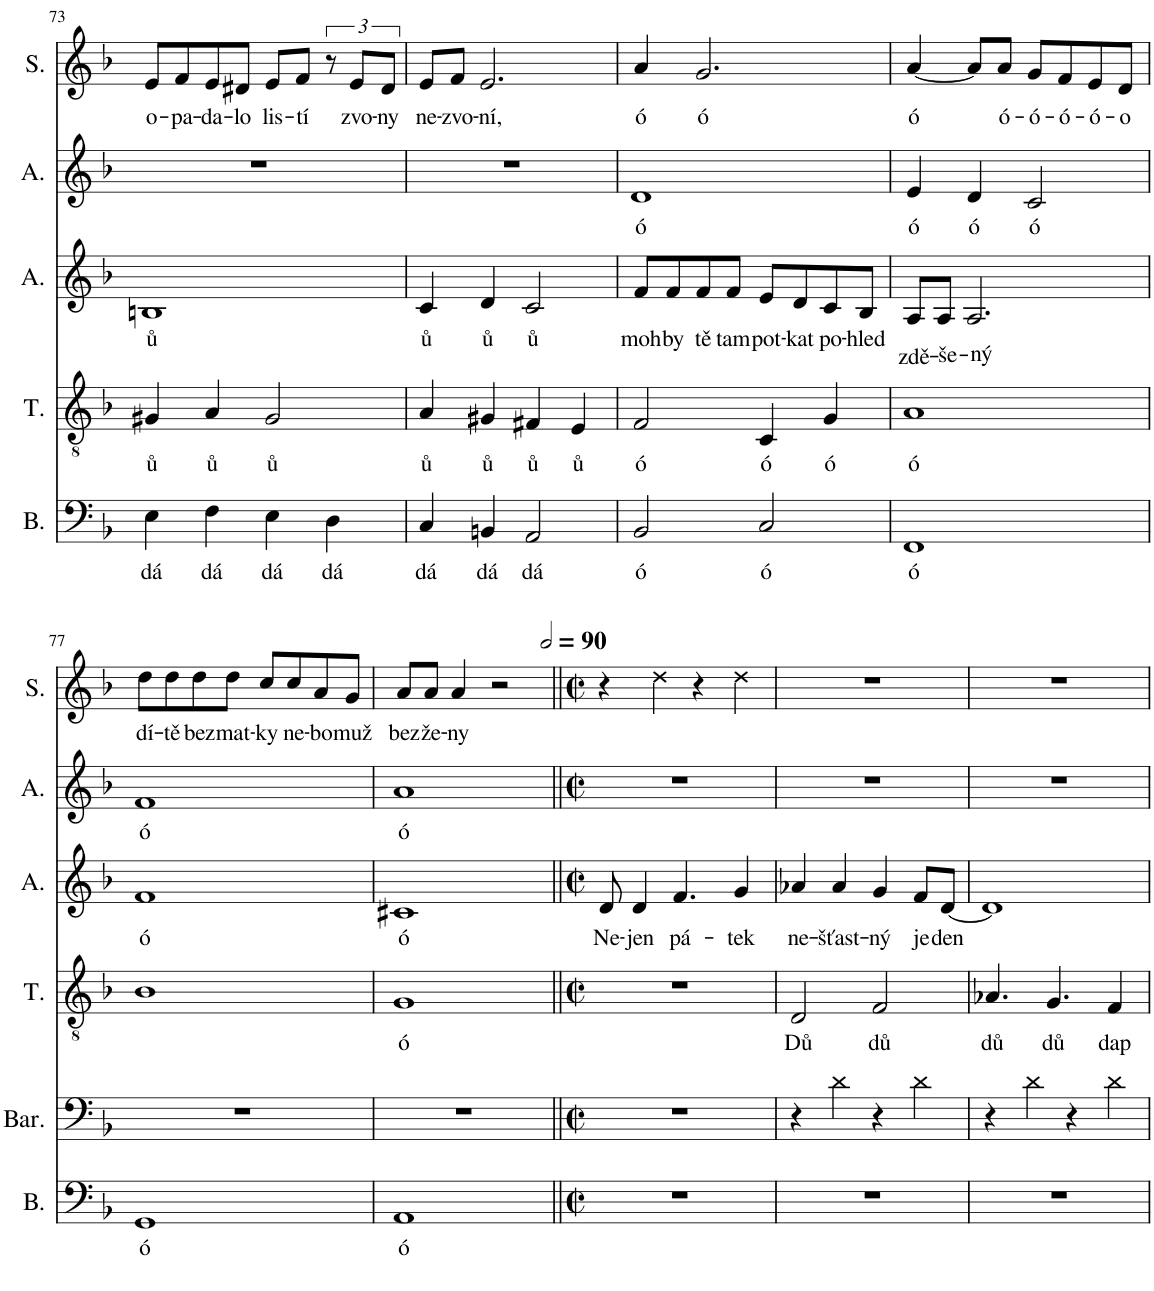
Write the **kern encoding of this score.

**kern	**text	**kern	**kern	**text	**kern	**text	**kern	**text	**kern	**text
*part6	*part6	*part5	*part4	*part4	*part3	*part3	*part2	*part2	*part1	*part1
*staff6	*staff6	*staff5	*staff4	*staff4	*staff3	*staff3	*staff2	*staff2	*staff1	*staff1
*I"Bass	*	*I"Baryton	*I"Tenor	*	*I"Alt	*	*I"Alto	*	*I"Soprano	*
*I'B.	*	*I'Bar.	*I'T.	*	*I'A.	*	*I'A.	*	*I'S.	*
!!LO:PB:g=z
*clefF4	*	*clefF4	*clefGv2	*	*clefG2	*	*clefG2	*	*clefG2	*
*k[b-]	*	*k[b-]	*k[b-]	*	*k[b-]	*	*k[b-]	*	*k[b-]	*
*M4/4	*	*M4/4	*M4/4	*	*M4/4	*	*M4/4	*	*M4/4	*
*met(c)	*	*met(c)	*met(c)	*	*met(c)	*	*met(c)	*	*met(c)	*
=73	=73	=73	=73	=73	=73	=73	=73	=73	=73	=73
!	!LO:LY:b	!	!	!LO:LY:b	!	!LO:LY:b	!	!	!	!LO:LY:b
4E\	dá	1r	4G#X/	ů	1Bn	ů	1r	.	8e/L	o-
!	!	!	!	!	!	!	!	!	!	!LO:LY:b
.	.	.	.	.	.	.	.	.	8f/	-pa-
!	!LO:LY:b	!	!	!LO:LY:b	!	!	!	!	!	!LO:LY:b
4F\	dá	.	4A/	ů	.	.	.	.	8e/	-da-
!	!	!	!	!	!	!	!	!	!	!LO:LY:b
.	.	.	.	.	.	.	.	.	8d#X/J	-lo
!	!LO:LY:b	!	!	!LO:LY:b	!	!	!	!	!	!LO:LY:b
4E\	dá	.	2G#/	ů	.	.	.	.	8e/L	lis-
!	!	!	!	!	!	!	!	!	!	!LO:LY:b
.	.	.	.	.	.	.	.	.	8f/J	-tí
!	!LO:LY:b	!	!	!	!	!	!	!	!	!
4D\	dá	.	.	.	.	.	.	.	12r	.
!	!	!	!	!	!	!	!	!	!	!LO:LY:b
.	.	.	.	.	.	.	.	.	12e/L	zvo-
!	!	!	!	!	!	!	!	!	!	!LO:LY:b
.	.	.	.	.	.	.	.	.	12d#/J	-ny
=74	=74	=74	=74	=74	=74	=74	=74	=74	=74	=74
!	!LO:LY:b	!	!	!LO:LY:b	!	!LO:LY:b	!	!	!	!LO:LY:b
4C/	dá	1r	4A/	ů	4c/	ů	1r	.	8e/L	ne-
!	!	!	!	!	!	!	!	!	!	!LO:LY:b
.	.	.	.	.	.	.	.	.	8f/J	-zvo-
!	!LO:LY:b	!	!	!LO:LY:b	!	!LO:LY:b	!	!	!	!LO:LY:b
4BBn/	dá	.	4G#X/	ů	4d/	ů	.	.	2.e/	-ní,
!	!LO:LY:b	!	!	!LO:LY:b	!	!LO:LY:b	!	!	!	!
2AA/	dá	.	4F#X/	ů	2c/	ů	.	.	.	.
!	!	!	!	!LO:LY:b	!	!	!	!	!	!
.	.	.	4E/	ů	.	.	.	.	.	.
=75	=75	=75	=75	=75	=75	=75	=75	=75	=75	=75
!	!LO:LY:b	!	!	!LO:LY:b	!	!LO:LY:b	!	!LO:LY:b	!	!LO:LY:b
2BB-/	ó	1r	2F/	ó	8f/L	moh	1d	ó	4a/	ó
!	!	!	!	!	!	!LO:LY:b	!	!	!	!
.	.	.	.	.	8f/	by	.	.	.	.
!	!	!	!	!	!	!LO:LY:b	!	!	!	!LO:LY:b
.	.	.	.	.	8f/	tě	.	.	2.g/	ó
!	!	!	!	!	!	!LO:LY:b	!	!	!	!
.	.	.	.	.	8f/J	tam	.	.	.	.
!	!LO:LY:b	!	!	!LO:LY:b	!	!LO:LY:b	!	!	!	!
2C/	ó	.	4C/	ó	8e/L	pot-	.	.	.	.
!	!	!	!	!	!	!LO:LY:b	!	!	!	!
.	.	.	.	.	8d/	-kat	.	.	.	.
!	!	!	!	!LO:LY:b	!	!LO:LY:b	!	!	!	!
.	.	.	4G/	ó	8c/	po-	.	.	.	.
!	!	!	!	!	!	!LO:LY:b	!	!	!	!
.	.	.	.	.	8B-/J	-hled	.	.	.	.
=76	=76	=76	=76	=76	=76	=76	=76	=76	=76	=76
!	!LO:LY:b	!	!	!LO:LY:b	!	!LO:LY:b	!	!LO:LY:b	!	!LO:LY:b
1FF	ó	1r	1A	ó	8A/L	zdě-	4e/	ó	[4a/	ó
!	!	!	!	!	!	!LO:LY:b	!	!	!	!
.	.	.	.	.	8A/J	-še-	.	.	.	.
!	!	!	!	!	!	!LO:LY:b	!	!LO:LY:b	!	!
.	.	.	.	.	2.A/	-ný	4d/	ó	8a/L]	.
!	!	!	!	!	!	!	!	!	!	!LO:LY:b
.	.	.	.	.	.	.	.	.	8a/J	ó-
!	!	!	!	!	!	!	!	!LO:LY:b	!	!LO:LY:b
.	.	.	.	.	.	.	2c/	ó	8g/L	-ó-
!	!	!	!	!	!	!	!	!	!	!LO:LY:b
.	.	.	.	.	.	.	.	.	8f/	-ó-
!	!	!	!	!	!	!	!	!	!	!LO:LY:b
.	.	.	.	.	.	.	.	.	8e/	-ó-
!	!	!	!	!	!	!	!	!	!	!LO:LY:b
.	.	.	.	.	.	.	.	.	8d/J	-o
!!LO:LB:g=z
=77	=77	=77	=77	=77	=77	=77	=77	=77	=77	=77
!	!LO:LY:b	!	!	!	!	!LO:LY:b	!	!LO:LY:b	!	!LO:LY:b
1GG	ó	1r	1B-	.	1f	ó	1f	ó	8dd\L	dí-
!	!	!	!	!	!	!	!	!	!	!LO:LY:b
.	.	.	.	.	.	.	.	.	8dd\	-tě
!	!	!	!	!	!	!	!	!	!	!LO:LY:b
.	.	.	.	.	.	.	.	.	8dd\	bez
!	!	!	!	!	!	!	!	!	!	!LO:LY:b
.	.	.	.	.	.	.	.	.	8dd\J	mat-
!	!	!	!	!	!	!	!	!	!	!LO:LY:b
.	.	.	.	.	.	.	.	.	8cc/L	-ky
!	!	!	!	!	!	!	!	!	!	!LO:LY:b
.	.	.	.	.	.	.	.	.	8cc/	ne-
!	!	!	!	!	!	!	!	!	!	!LO:LY:b
.	.	.	.	.	.	.	.	.	8a/	-bo
!	!	!	!	!	!	!	!	!	!	!LO:LY:b
.	.	.	.	.	.	.	.	.	8g/J	muž
=78	=78	=78	=78	=78	=78	=78	=78	=78	=78	=78
!	!LO:LY:b	!	!	!LO:LY:b	!	!LO:LY:b	!	!LO:LY:b	!	!LO:LY:b
1AA	ó	1r	1G	ó	1c#X	ó	1a	ó	8a/L	bez
!	!	!	!	!	!	!	!	!	!	!LO:LY:b
.	.	.	.	.	.	.	.	.	8a/J	že-
!	!	!	!	!	!	!	!	!	!	!LO:LY:b
.	.	.	.	.	.	.	.	.	4a/	-ny
.	.	.	.	.	.	.	.	.	2r	.
=79||	=79||	=79||	=79||	=79||	=79||	=79||	=79||	=79||	=79||	=79||
*M2/2	*	*M2/2	*M2/2	*	*M2/2	*	*M2/2	*	*M2/2	*
*met(c|)	*	*met(c|)	*met(c|)	*	*met(c|)	*	*met(c|)	*	*met(c|)	*
*	*	*	*	*	*	*	*	*	*MM180	*
!	!	!	!	!	!	!LO:LY:b	!	!	!	!
1r	.	1r	1r	.	8d/	Ne-	1r	.	4r	.
!	!	!	!	!	!	!LO:LY:b	!	!	!	!
.	.	.	.	.	4d/	-jen	.	.	.	.
.	.	.	.	.	.	.	.	.	4dd\	.
!	!	!	!	!	!	!LO:LY:b	!	!	!	!
.	.	.	.	.	4.f/	pá-	.	.	.	.
.	.	.	.	.	.	.	.	.	4r	.
!	!	!	!	!	!	!LO:LY:b	!	!	!	!
.	.	.	.	.	4g/	-tek	.	.	4dd\	.
=80	=80	=80	=80	=80	=80	=80	=80	=80	=80	=80
!	!	!	!	!LO:LY:b	!	!LO:LY:b	!	!	!	!
1r	.	4r	2D/	Dů	4a-X/	ne-	1r	.	1r	.
!	!	!	!	!	!	!LO:LY:b	!	!	!	!
.	.	4d\	.	.	4a-/	-šťast-	.	.	.	.
!	!	!	!	!LO:LY:b	!	!LO:LY:b	!	!	!	!
.	.	4r	2F/	dů	4g/	-ný	.	.	.	.
!	!	!	!	!	!	!LO:LY:b	!	!	!	!
.	.	4d\	.	.	8f/L	je	.	.	.	.
!	!	!	!	!	!	!LO:LY:b	!	!	!	!
.	.	.	.	.	[8d/J	den	.	.	.	.
=81	=81	=81	=81	=81	=81	=81	=81	=81	=81	=81
!	!	!	!	!LO:LY:b	!	!	!	!	!	!
1r	.	4r	4.A-X/	dů	1d]	.	1r	.	1r	.
.	.	4d\	.	.	.	.	.	.	.	.
!	!	!	!	!LO:LY:b	!	!	!	!	!	!
.	.	.	4.G/	dů	.	.	.	.	.	.
.	.	4r	.	.	.	.	.	.	.	.
!	!	!	!	!LO:LY:b	!	!	!	!	!	!
.	.	4d\	4F/	dap	.	.	.	.	.	.
=	=	=	=	=	=	=	=	=	=	=
*-	*-	*-	*-	*-	*-	*-	*-	*-	*-	*-
